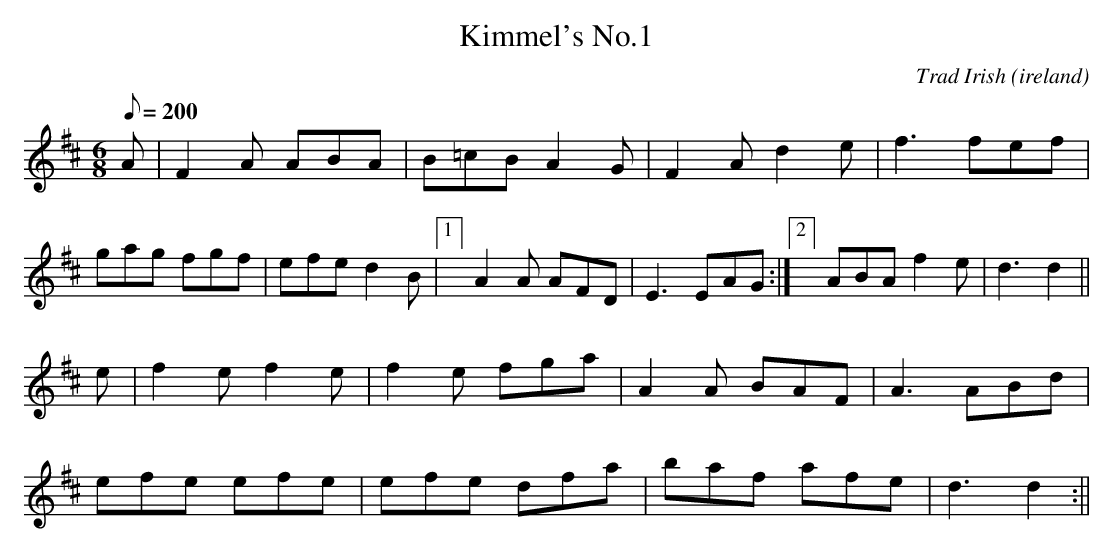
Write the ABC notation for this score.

X:1
T:Kimmel's No.1
O:ireland
M:6/8
L:1/8
Q:200
C:Trad Irish
K:D
A|F2 A ABA|B=cB A2 G|F2 A d2 e|f3 fef|!
gag fgf|efe d2 B|1]A2 A AFD|E3 EAG:|2]ABA f2 e|d3 d2||!
e|f2 e f2 e|f2 e fga|A2 A BAF|A3 ABd|!
efe efe|efe dfa|baf afe|d3 d2:||!
